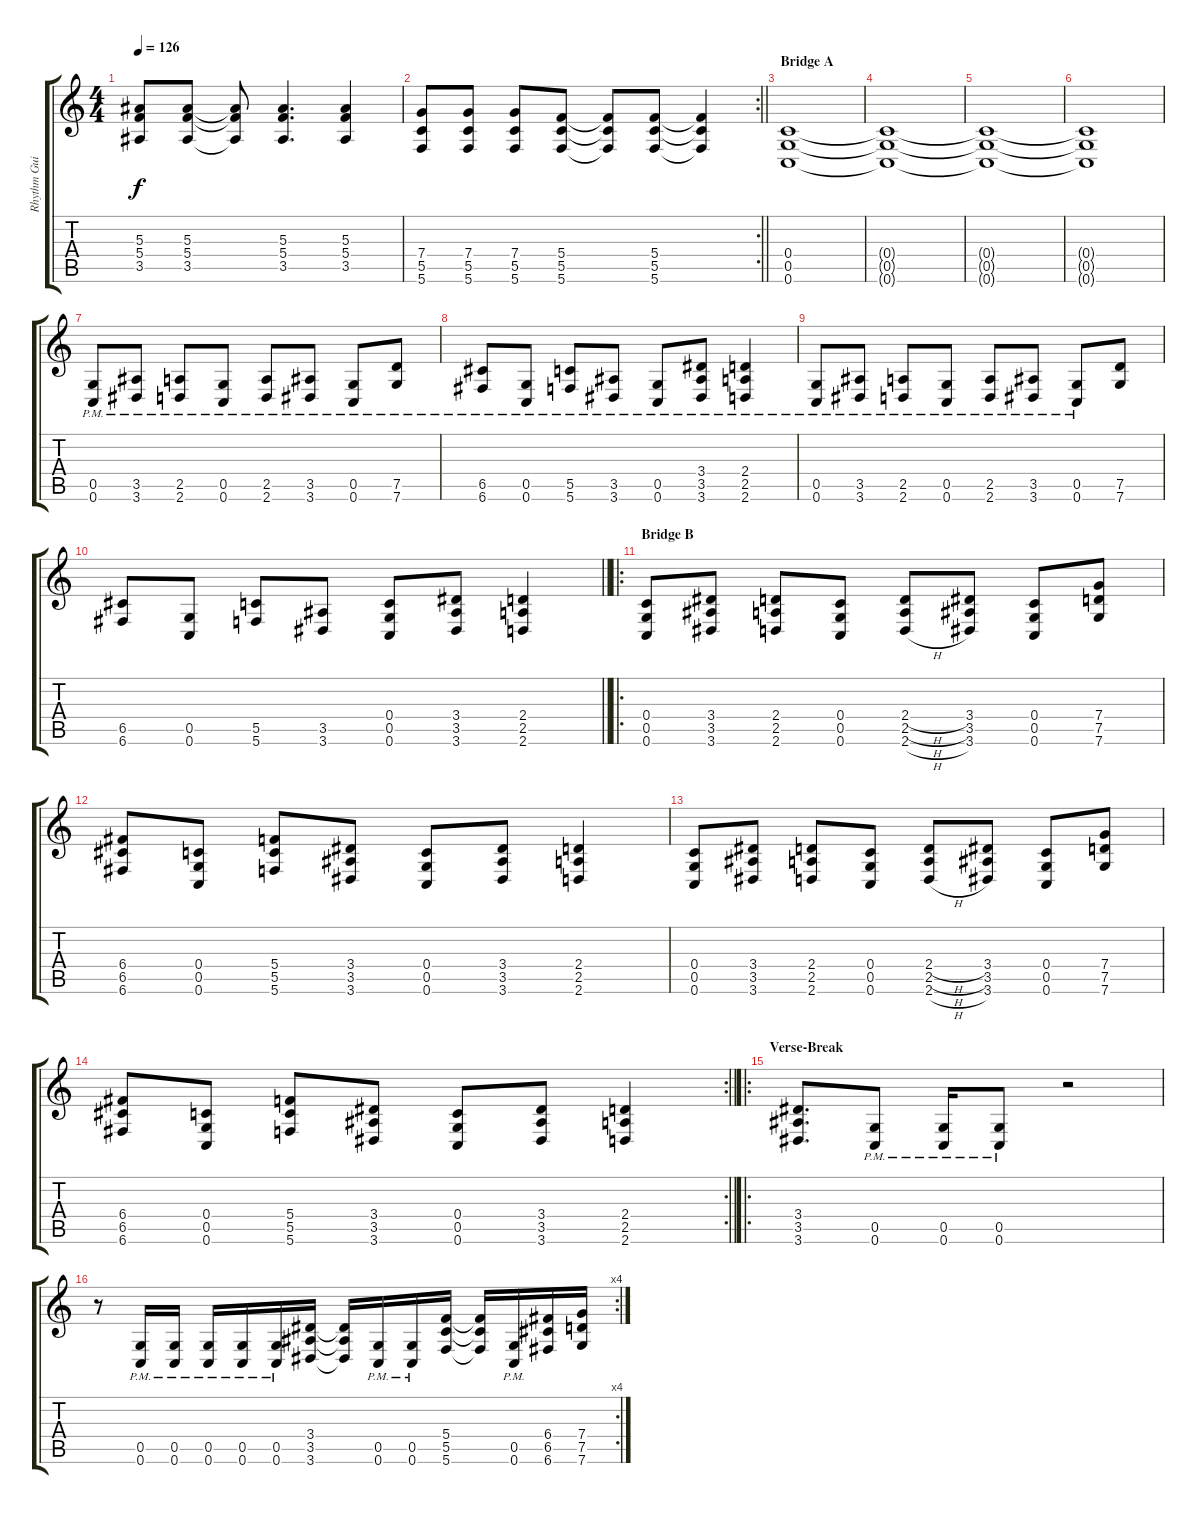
\track ("Rhythm Guitar (elec. w/dist.) " "Rhythm Gui") {instrument distortionguitar}
\staff {score tabs}
\tuning (D4 A3 F3 C3 G2 C2) {hide}
\ts (4 4)
\tempo 126
\clef g2
\ks c
(5.3 5.4 3.5).8{dy f} (5.3 5.4 3.5).8 (5.3{t} 5.4{t} 3.5{t}).8 (5.3 5.4 3.5).4{d} (5.3 5.4 3.5).4 |
\rc 2
\barLineRight lightlight
(7.4 5.5 5.6).8 (7.4 5.5 5.6).8 (7.4 5.5 5.6).8 (5.4 5.5 5.6).8 (5.4{t} 5.5{t} 5.6{t}).8 (5.4 5.5 5.6).8 (5.4{t} 5.5{t} 5.6{t}).4 |
\section ("" "Bridge A")
(0.4 0.5 0.6).1 |
(0.4{t} 0.5{t} 0.6{t}).1 |
(0.4{t} 0.5{t} 0.6{t}).1 |
(0.4{t} 0.5{t} 0.6{t}).1 |
(0.5{pm} 0.6{pm}).8 (3.5{pm} 3.6{pm}).8 (2.5{pm} 2.6{pm}).8 (0.5{pm} 0.6{pm}).8 (2.5{pm} 2.6{pm}).8 (3.5{pm} 3.6{pm}).8 (0.5{pm} 0.6{pm}).8 (7.5{pm} 7.6{pm}).8 |
(6.5{pm} 6.6{pm}).8 (0.5{pm} 0.6{pm}).8 (5.5{pm} 5.6{pm}).8 (3.5{pm} 3.6{pm}).8 (0.5{pm} 0.6{pm}).8 (3.4{pm} 3.5{pm} 3.6{pm}).8 (2.4{pm} 2.5{pm} 2.6{pm}).4 |
(0.5{pm} 0.6{pm}).8 (3.5{pm} 3.6{pm}).8 (2.5{pm} 2.6{pm}).8 (0.5{pm} 0.6{pm}).8 (2.5{pm} 2.6{pm}).8 (3.5{pm} 3.6{pm}).8 (0.5{pm} 0.6{pm}).8 (7.5 7.6).8 |
\barLineRight lightlight
(6.5 6.6).8 (0.5 0.6).8 (5.5 5.6).8 (3.5 3.6).8 (0.4 0.5 0.6).8 (3.4 3.5 3.6).8 (2.4 2.5 2.6).4 |
\ro
\section ("" "Bridge B")
(0.4 0.5 0.6).8 (3.4 3.5 3.6).8 (2.4 2.5 2.6).8 (0.4 0.5 0.6).8 (2.4{h} 2.5{h} 2.6{h}).8 (3.4 3.5 3.6).8 (0.4 0.5 0.6).8 (7.4 7.5 7.6).8 |
(6.4 6.5 6.6).8 (0.4 0.5 0.6).8 (5.4 5.5 5.6).8 (3.4 3.5 3.6).8 (0.4 0.5 0.6).8 (3.4 3.5 3.6).8 (2.4 2.5 2.6).4 |
(0.4 0.5 0.6).8 (3.4 3.5 3.6).8 (2.4 2.5 2.6).8 (0.4 0.5 0.6).8 (2.4{h} 2.5{h} 2.6{h}).8 (3.4 3.5 3.6).8 (0.4 0.5 0.6).8 (7.4 7.5 7.6).8 |
\rc 2
\barLineRight lightlight
(6.4 6.5 6.6).8 (0.4 0.5 0.6).8 (5.4 5.5 5.6).8 (3.4 3.5 3.6).8 (0.4 0.5 0.6).8 (3.4 3.5 3.6).8 (2.4 2.5 2.6).4 |
\ro
\section ("" "Verse-Break")
(3.4 3.5 3.6).8{d} (0.5{pm} 0.6{pm}).8 (0.5{pm} 0.6{pm}).16 (0.5{pm} 0.6{pm}).8 r.2 |
\rc 4
r.8 (0.5 0.6{pm}).16 (0.5 0.6{pm}).16 (0.5 0.6{pm}).16 (0.5 0.6{pm}).16 (0.5 0.6{pm}).16 (3.4 3.5 3.6).16 (3.4{t} 3.5{t} 3.6{t}).16 (0.5 0.6{pm}).16 (0.5 0.6{pm}).16 (5.4 5.5 5.6).16 (5.4{t} 5.5{t} 5.6{t}).16 (0.5 0.6{pm}).16 (6.4 6.5 6.6).16 (7.4 7.5 7.6).16
